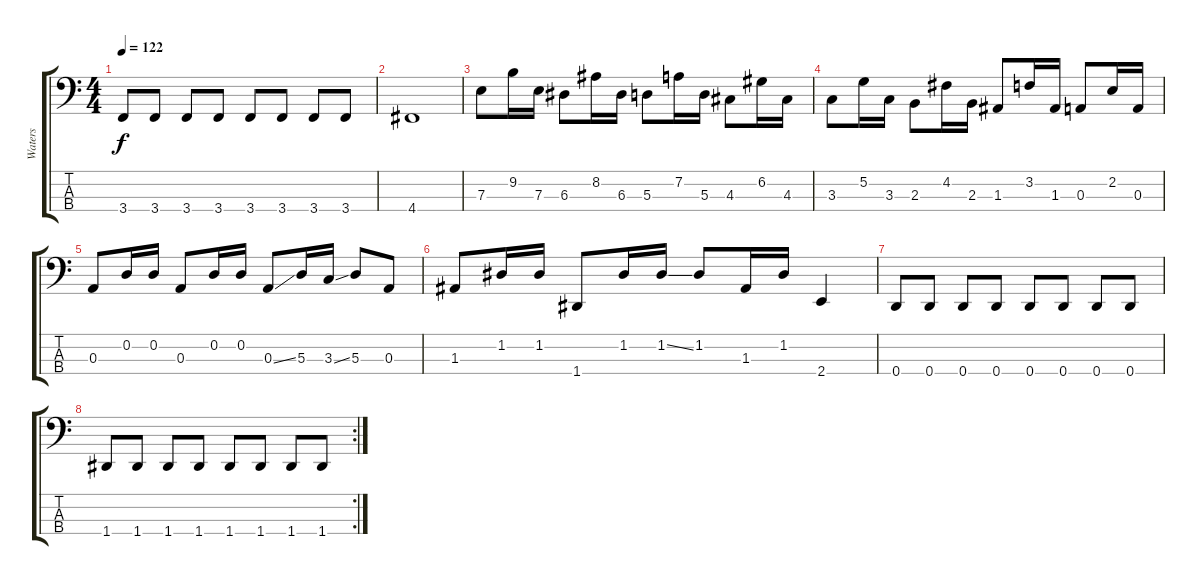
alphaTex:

\track ("Waters" "Waters") {instrument electricbasspick}
\staff {score tabs}
\tuning (G2 D2 A1 D1) {hide}
\ts (4 4)
\tempo 122
\clef f4
\ks c
3.4.8{dy f} 3.4.8 3.4.8 3.4.8 3.4.8 3.4.8 3.4.8 3.4.8 |
4.4.1 |
7.3.8 9.2.16 7.3.16 6.3.8 8.2.16 6.3.16 5.3.8 7.2.16 5.3.16 4.3.8 6.2.16 4.3.16 |
3.3.8 5.2.16 3.3.16 2.3.8 4.2.16 2.3.16 1.3.8 3.2.16 1.3.16 0.3.8 2.2.16 0.3.16 |
0.3.8 0.2.16 0.2.16 0.3.8 0.2.16 0.2.16 0.3{ss}.8 5.3.16 3.3{ss}.16 5.3.8 0.3.8 |
1.3.8 1.2.16 1.2.16 1.4.8 1.2.16 1.2{ss}.16 1.2.8 1.3.16 1.2.16 2.4.4 |
0.4.8 0.4.8 0.4.8 0.4.8 0.4.8 0.4.8 0.4.8 0.4.8 |
\rc 2
1.4.8 1.4.8 1.4.8 1.4.8 1.4.8 1.4.8 1.4.8 1.4.8
